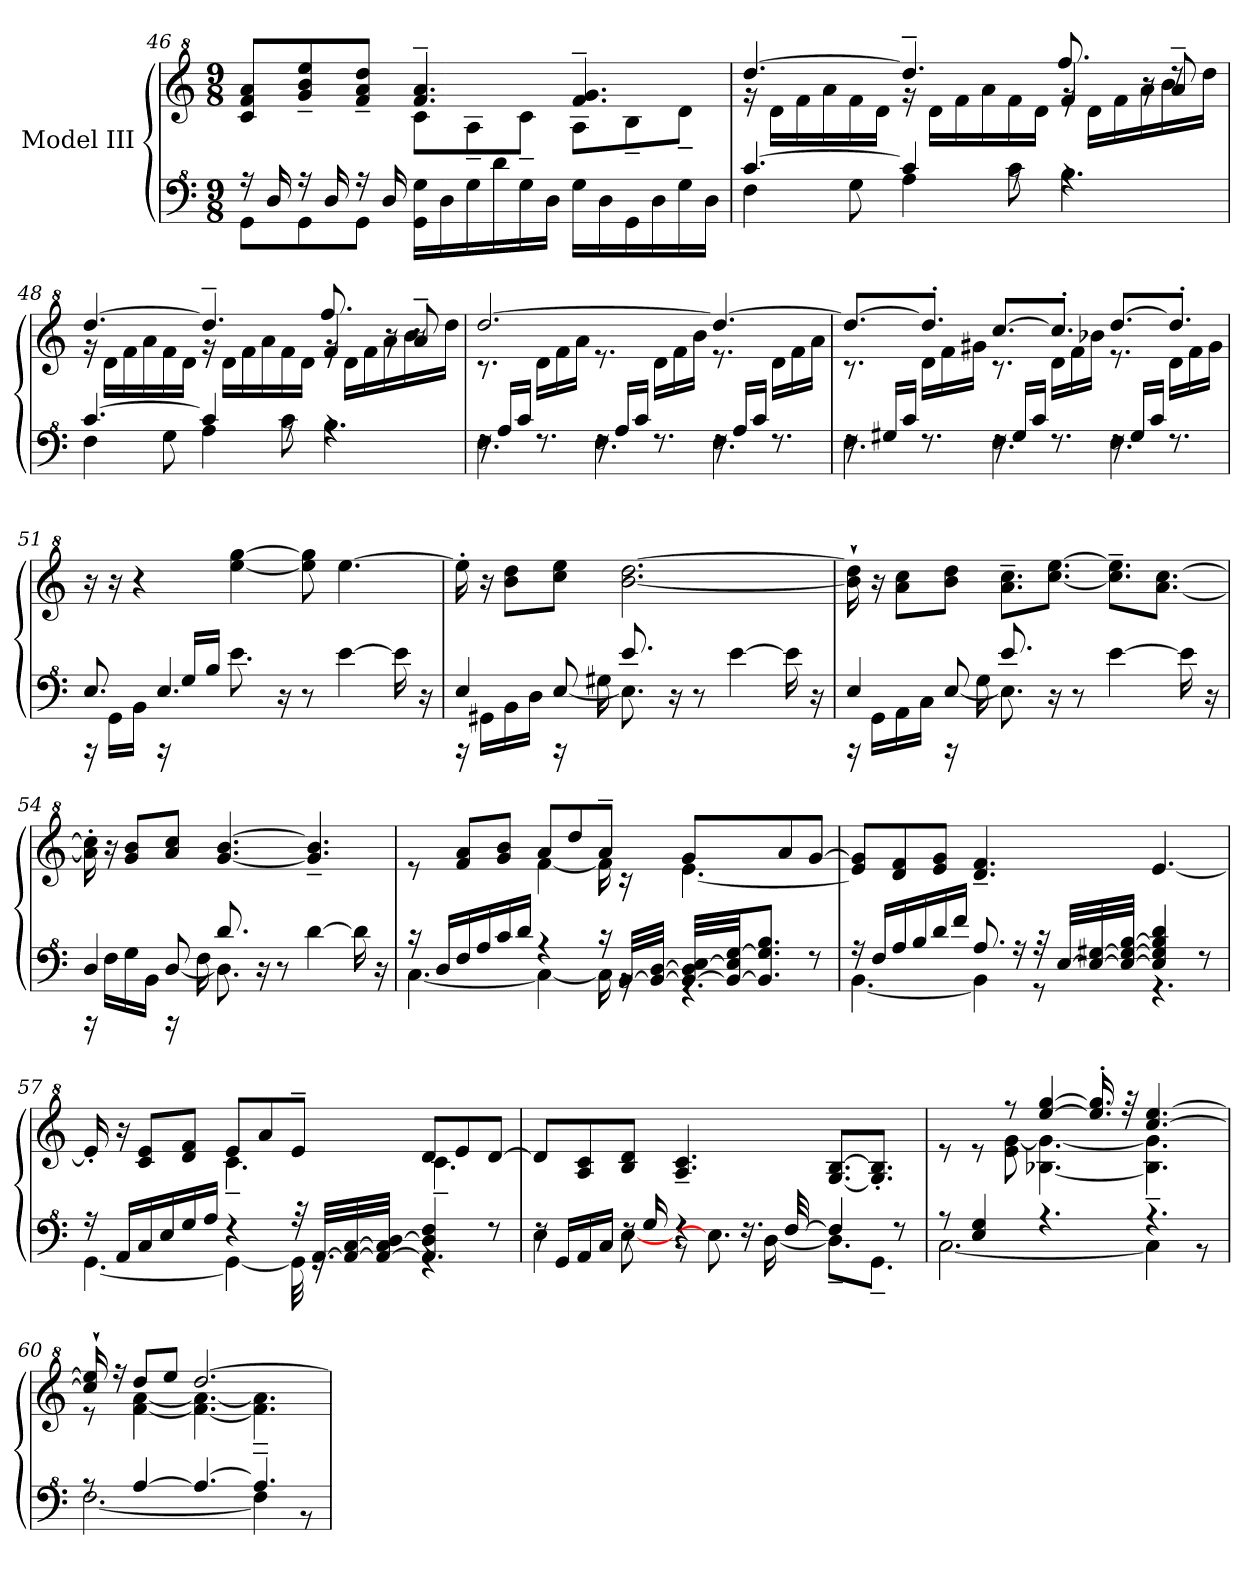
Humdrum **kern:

**kern	**kern
*part1	*part1
*staff2	*staff1
*I"Model III	*
!!LO:LB:g=z
*clefF^4	*clefG^2
*k[]	*k[]
*M9/8	*M9/8
=46	=46
*^	*^
16r	8G\L	8cc/ 8ff/ 8aa/L	4.ryy
16d/	.	.	.
16r	8G\	8gg/~ 8bb/~ 8eee/~	.
16d/	.	.	.
16r	8G\J	8ff/~ 8aa/~ 8ddd/~J	.
16d/	.	.	.
16G\ 16g\LL	2.ryy	4.ff/~ 4.aa/~	8cc\L
16d\	.	.	.
16g\	.	.	8a~\
16dd\	.	.	.
16g\	.	.	8cc~\J
16d\JJ	.	.	.
16g\LL	.	4.ff/~ 4.gg/~	8a\L
16d\	.	.	.
16G\	.	.	8b~\
16d\	.	.	.
16g\	.	.	8dd~\J
16d\JJ	.	.	.
=47	=47	=47	=47
*	*	*	*^
[4.cc/	4f\	[4.ddd/	16rgg	2.ryy
.	.	.	16dd\LL	.
.	.	.	16ff\	.
.	.	.	16aa\	.
.	8g\	.	16ff\	.
.	.	.	16dd\JJ	.
4cc/]	4a\	4.ddd~/]	16rgg	.
.	.	.	16dd\LL	.
.	.	.	16ff\	.
.	.	.	16aa\	.
8ra	8cc\	.	16ff\	.
.	.	.	16dd\JJ	.
4.ra	4.b\	4ff/	16rgg	8.fff/
.	.	.	16dd\LL	.
.	.	.	16ff\	.
.	.	.	16aa\	16r
.	.	8aa~/	16bb\	8rddd
.	.	.	16ddd\JJ	.
!!LO:PB:g=z	!!	!!
=48	=48	=48	=48	=48
[4.cc/	4f\	[4.ddd/	16rgg	2.ryy
.	.	.	16dd\LL	.
.	.	.	16ff\	.
.	.	.	16aa\	.
.	8g\	.	16ff\	.
.	.	.	16dd\JJ	.
4cc/]	4a\	4.ddd~/]	16rgg	.
.	.	.	16dd\LL	.
.	.	.	16ff\	.
.	.	.	16aa\	.
8ra	8cc\	.	16ff\	.
.	.	.	16dd\JJ	.
4.ra	4.b\	4ff/	16rgg	8.fff/
.	.	.	16dd\LL	.
.	.	.	16ff\	.
.	.	.	16aa\	16r
.	.	8aa~/	16bb\	8r
.	.	.	16ddd\JJ	.
*	*	*	*v	*v
=49	=49	=49	=49
16rf	4.f\	[2.ddd/	8.r
16a/LL	.	.	.
16cc/JJ	.	.	.
8.rf	.	.	16dd\LL
.	.	.	16ff\
.	.	.	16aa\JJ
16rf	4.f\	.	8.r
16a/LL	.	.	.
16cc/JJ	.	.	.
8.rf	.	.	16dd\LL
.	.	.	16ff\
.	.	.	16bb\JJ
16rf	4.f\	4.ddd/_	8.r
16a/LL	.	.	.
16cc/JJ	.	.	.
8.rf	.	.	16dd\LL
.	.	.	16ff\
.	.	.	16aa\JJ
!!LO:LB:g=z	!!
=50	=50	=50	=50
*	*	*MM96	*
16rf	4.f\	8.ddd/L_	8.r
16g#X/LL	.	.	.
16cc/JJ	.	.	.
*	*	*MM92	*
8.rf	.	8.ddd'/J]	16dd\LL
.	.	.	16ff\
.	.	.	16gg#X\JJ
*	*	*MM87	*
16rf	4.f\	[8.ccc/L	8.r
16g#/LL	.	.	.
16cc/JJ	.	.	.
*	*	*MM83	*
8.rf	.	8.ccc'/J]	16dd\LL
.	.	.	16ff\
.	.	.	16bb-X\JJ
*	*	*MM78	*
16rf	4.f\	[8.ddd/L	8.r
16g#/LL	.	.	.
16cc/JJ	.	.	.
*	*	*MM66	*
8.rf	.	8.ddd'/J]	16dd\LL
*	*	*MM60	*
.	.	.	16ff\
*	*	*MM45	*
.	.	.	16gg#\JJ
*	*	*v	*v
=51	=51	=51
*	*	*MM54
16rAA	8.e/	16r
*	*	*MM80
16G\LL	.	16r
16B\JJ	.	4r
16rAA	4.e/	.
16g/LL	.	.
16b/JJ	.	.
8.ee\	.	[4eee\ [4ggg\
16r	2ryy	.
8r	.	8eee\] 8ggg\]
[4ee\	.	[4.eee\
16ee\]	.	.
16r	16ryy	.
!!LO:LB:g=z
=52	=52	=52
*	*	*MM81
16rAA	4e/	16eee'\]
16G#X\LL	.	16r
16B\	.	8bb\ 8ddd\L
16d\JJ	.	.
16rAA	[8e/	8ccc\ 8eee\J
16g#X\	.	.
8.ee/	8.e\]	[2.bb\ [2.ddd\
16r	2ryy	.
8r	.	.
[4ee\	.	.
16ee\]	.	.
16r	16ryy	.
=53	=53	=53
*	*	*MM83
16rAA	4e/	16bb\]` 16ddd\]`
16G\LL	.	16r
16A\	.	8aa\ 8ccc\L
16c\JJ	.	.
16rAA	[8e/	8bb\ 8ddd\J
16g\	.	.
8.ee/	8.e\]	8.aa\~ 8.ccc\~L
16r	2ryy	[8.ccc\ [8.eee\J
8r	.	.
[4ee\	.	8.ccc\]~ 8.eee\]~L
.	.	[8.aa\ [8.ccc\J
16ee\]	.	.
16r	16ryy	.
=54	=54	=54
16rAA	4d/	16aa\]' 16ccc\]'
16f\LL	.	16r
16g\	.	8gg/ 8bb/L
16B\JJ	.	.
16rAA	[8d/	8aa/ 8ccc/J
16f\	.	.
8.dd/	8.d\]	[4.gg/ [4.bb/
16r	2ryy	.
8r	.	.
*	*	*MM80
[4dd\	.	4.gg/]~ 4.bb/]~
16dd\]	.	.
16r	16ryy	.
!!LO:LB:g=z
=55	=55	=55
*	*	*MM92
*	*	*^
16r	[4.c\	8ree	4.ryy
16d/LL	.	.	.
16f/	.	8ff/ 8aa/L	.
16a/	.	.	.
16cc/	.	8gg/ 8bb/J	.
16dd/JJ	.	.	.
4r	4c\_	8aa/L	[4ff\
.	.	8ddd/	.
16r	16c\]	8aa~/J	16ff\]
[32B/LLL	16rB	.	16r
32B/_ [32d/JJJ	.	.	.
32B/_ 32d/] [32e/LLL	4.rG	8gg/L	[4.ee\
32B/_ 32e/] [32g/JJ	.	.	.
8.B/] 8.g/] 8.b/J	.	.	.
.	.	8aa/	.
8r	.	[8gg/J	.
*	*	*v	*v
=56	=56	=56
16r	[4.B\	8ee/] 8gg/]L
16f/LL	.	.
16a/	.	8dd/ 8ff/
16b/	.	.
16dd/	.	8ee/ 8gg/J
16ff/JJ	.	.
8.a/	4B\]	4.dd/~ 4.ff/~
16r	.	.
32r	8r	.
[32e/LLL	.	.
32e/_ [32g#X/	.	.
32e/_ 32g#/_ [32b/JJJ	.	.
*	*	*MM87
4e/] 4g#/] 4b/] 4dd/	4.r	[4.ee/
8r	.	.
!!LO:LB:g=z
=57	=57	=57
*	*	*MM92
*	*	*^
16r	[4.G\	16ee'/]	4.ryy
16A/LL	.	16r	.
16c/	.	8cc/ 8ee/L	.
16e/	.	.	.
16g/	.	8dd/ 8ff/J	.
16a/JJ	.	.	.
4r	4G\_	8ee/L	4.cc~\
.	.	8aa/	.
32r	32G\]	8ee~/J	.
[32A/LLL	16.rG	.	.
32A/_ [32c/	.	.	.
32A/_ 32c/] [32d/JJJ	.	.	.
4A/] 4d/] 4f/	4.rG	8dd/L	4.cc~\
.	.	8ee/	.
8r	.	[8dd/J	.
*	*	*v	*v
=58	=58	=58
16rf	4e\	8dd/L]
16G/LL	.	.
16A/	.	8a/ 8cc/
16c/JJ	.	.
16rf	[8e\	8b/ 8dd/J
16g/	.	.
4rf	8r	4.a/~ 4.cc/~
.	8.e\]	.
16.rf	.	.
.	[16d\	.
[32f/	.	.
*	*	*MM69
4f/]	8.d~\L]	[8.g/ [8.b/L
*	*	*MM60
.	8.G~\J	8.g/]' 8.b/]'J
8rf	.	.
!!LO:PB:g=z
=59	=59	=59
*	*	*MM80
*	*	*^
8r	[2.c\	8ree	4ryy
4e/ 4g/	.	8ree	.
.	.	8r	8ee\ [8gg\
4.r	.	[4eee/ [4ggg/	[4.b-X\ 4.gg\_
.	.	16.eee/]' 16.ggg/]'	.
.	.	32r	.
4.r	4c\]	[4.ccc/ [4.eee/	4.b-\]~ 4.gg\]~
.	8r	.	.
=60	=60	=60	=60
8ra	[2.f\	16ccc/]` 16eee/]`	8r
.	.	16r	.
[4a/	.	8ddd/L	[4ff\ [4aa\
.	.	8eee/J	.
4.a/_	.	[2.ddd/	4.ff\_ 4.aa\_
4.a~/]	4f\]	.	4.ff\]~ 4.aa\]~
.	8r	.	.
*v	*v	*	*
*	*v	*v
=	=
*-	*-
